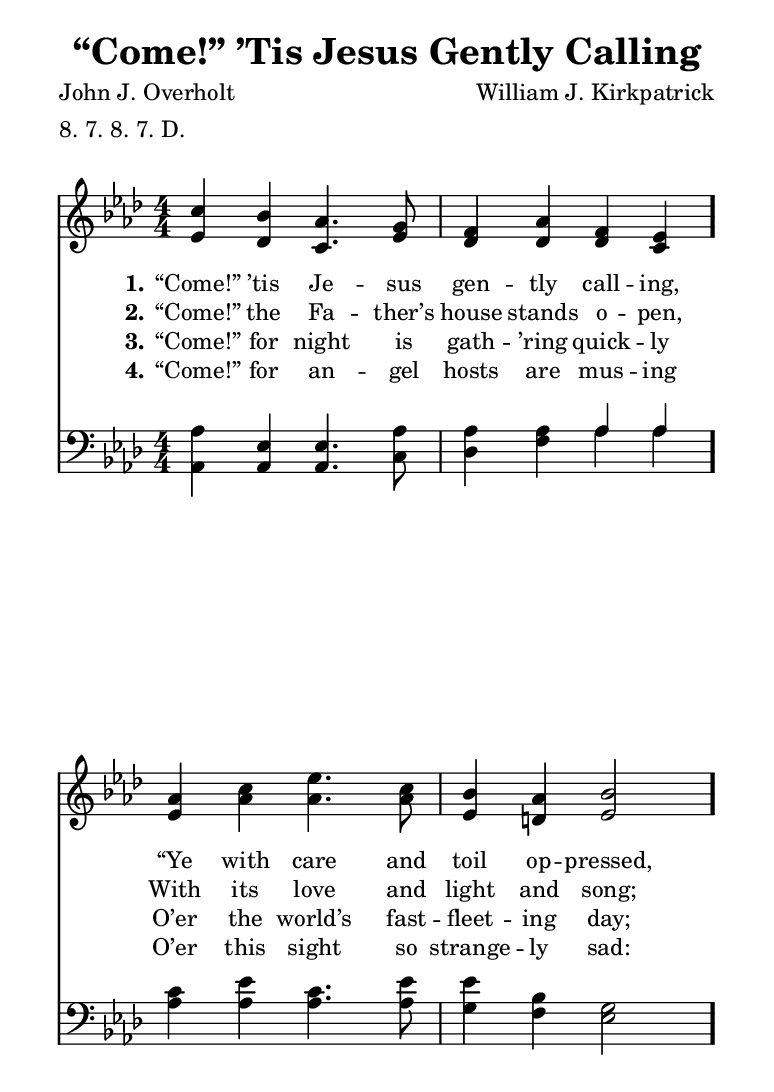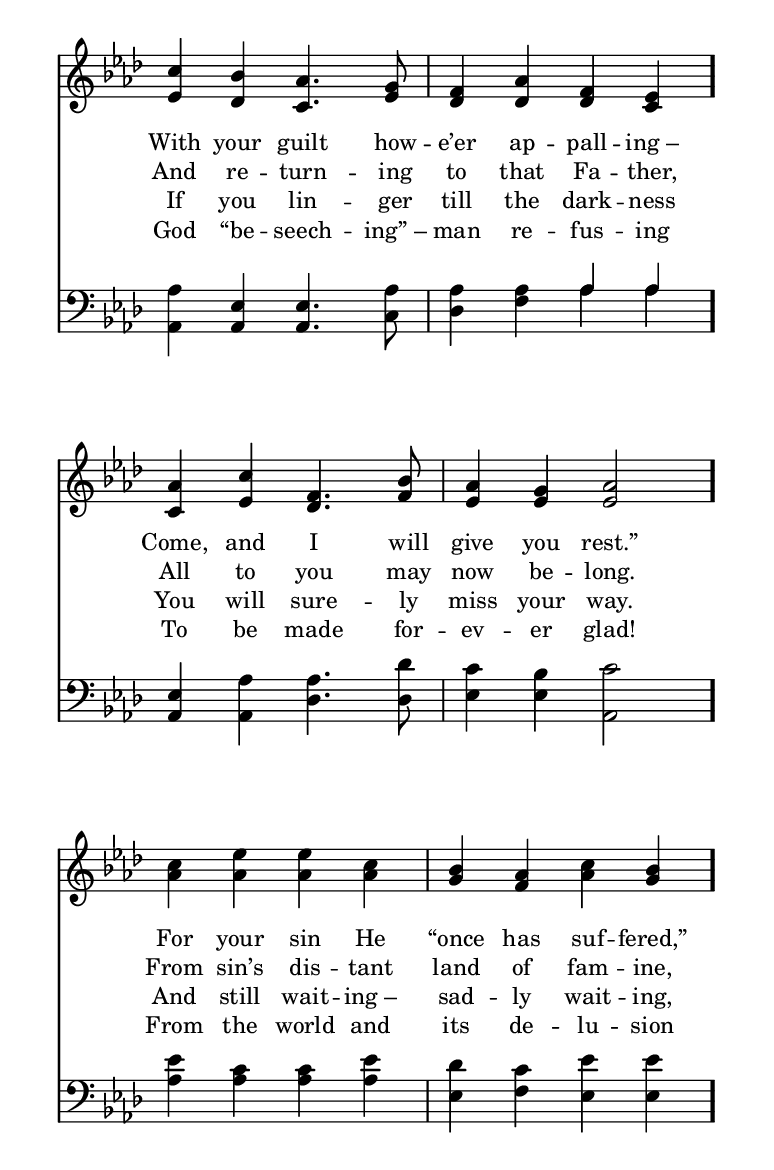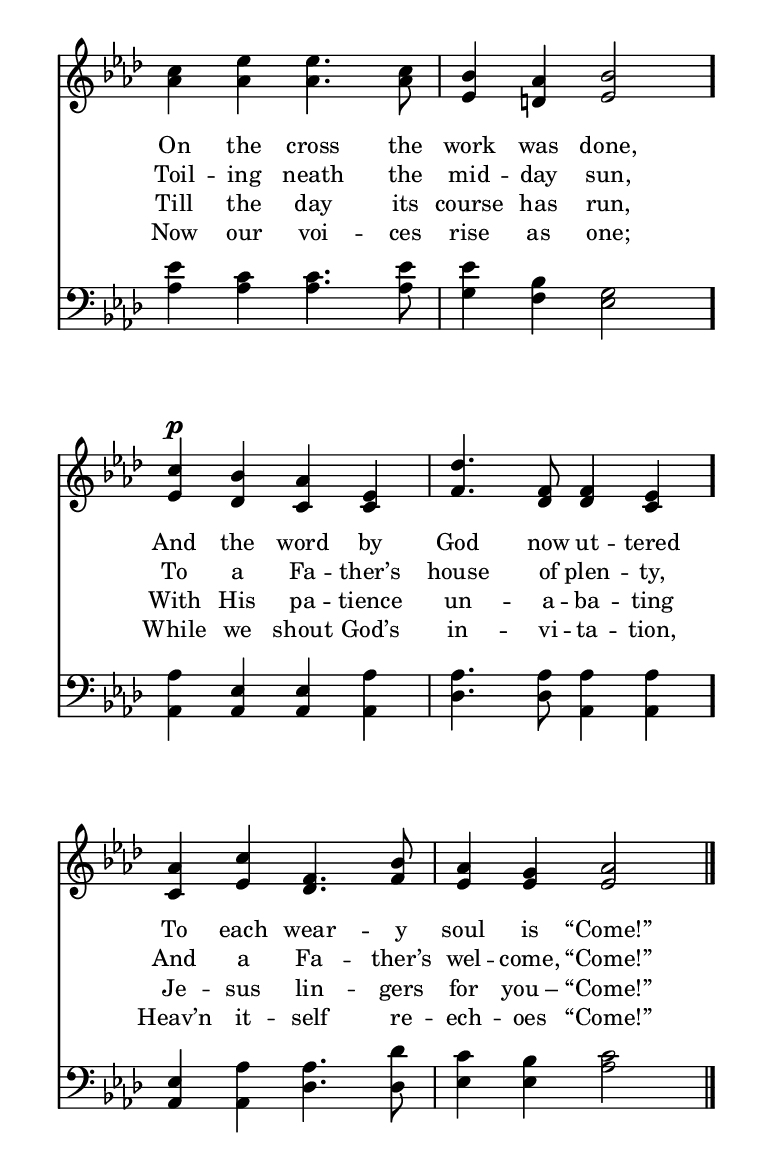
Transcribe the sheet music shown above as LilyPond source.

\include "common/global.ily"
\paper {
  \include "common/paper.ily"
}

\header{
  %gospel
  hymnnumber = "1"
  title = "“Come!” ’Tis Jesus Gently Calling"
  tunename = "Trust in Jesus" % original has "’Tis So Sweet to Trust in Jesus"
  meter = "8. 7. 8. 7. D."
  poet = "John J. Overholt" % see https://hymnary.org/text/come_tis_jesus_gently_calling_ye_with_ca % original has "Annie S. Ormsby"
  composer = "William J. Kirkpatrick" % see https://hymnary.org/tune/trust_in_jesus_kirkpatrick
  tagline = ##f
}

% for fermata in MIDI
ta = { \tempo 4=90 }
tb = { \tempo 4=45 }

global = {
  \include "common/overrides.ily"
  \override Staff.TimeSignature.style = #'numbered
  \time 4/4
  \override Score.MetronomeMark.transparent = ##t % hide all fermata changes too
  \ta
  \key aes \major
  \autoBeamOff
}

notesSoprano = {
\global
\relative a' {
  c4 bes aes4. g8 f4 aes f ees     | aes4 c ees4. c8 bes4 aes bes2
  c4 bes aes4. g8 f4 aes f ees     | aes4 c f,4. bes8 aes4 g aes2
  c4 ees ees c bes aes c bes       | c ees ees4. c8 bes4 aes bes2
  % TODO actually make MIDI output soft
  % Used to use c4^\p here but that made only the soprano soft, and putting it
  % in every voice resulted in too many p's.
  c4^\markup { \dynamic p } bes aes ees des'4. f,8 f4 ees | aes c f,4. bes8 aes4 g aes2

\bar "|."
}
}

notesAlto = {
\global
\relative e' {

  ees4 des c4. ees8 des4 des des c | ees4 aes aes4. aes8 ees4 d ees2
  ees4 des c4. ees8 des4 des des c | c4 ees des4. f8 ees4 ees ees2
  aes4 aes aes aes g f aes g       | aes aes aes4. aes8 ees4 d ees2
  ees4 des c c f4. des8 des4 c     | c ees des4. f8 ees4 ees ees2

}
}

notesTenor = {
\global
\relative a {

  aes4 ees ees4. aes8 aes4 aes aes aes | c4 ees c4. ees8 ees4 bes g2
  aes4 ees ees4. aes8 aes4 aes aes aes | ees4 aes aes4. des8 c4 bes c2
  ees4 c c ees des c ees ees           | ees c c4. ees8 ees4 bes g2
  aes4 ees ees aes aes4. aes8 aes4 aes | ees aes aes4. des8 c4 bes c2

}
}

notesBass = {
\global
\relative a, {

  aes4 aes aes4. c8 des4 f aes aes  | aes4 aes aes4. aes8 g4 f ees2
  aes,4 aes aes4. c8 des4 f aes aes | aes,4 aes des4. des8 ees4 ees aes,2
  aes'4 aes aes aes ees f ees ees   | aes aes aes4. aes8 g4 f ees2
  aes,4 aes aes aes des4. des8 aes4 aes | aes aes des4. des8 ees4 ees aes2

}
}

wordsA = \lyricmode {
\set stanza = "1."

“Come!” ’tis Je -- sus gen -- tly call -- ing, \bar "."
“Ye with care and toil op -- pressed, \bar "."
With your guilt how -- e’er ap -- pall -- ing_– \bar "."
Come, and I will give you rest.” \bar "."
For your sin He “once has suf -- fered,” \bar "."
On the cross the work was done, \bar "."
And the word by God now ut -- tered \bar "."
To each wear -- y soul is “Come!” \bar "."

}

wordsB = \lyricmode {
\set stanza = "2."

“Come!” the Fa -- ther’s house stands o -- pen,
With its love and light and song;
And re -- turn -- ing to that Fa -- ther,
All to you may now be -- long.
From sin’s dis -- tant land of fam -- ine,
Toil -- ing neath the mid -- day sun,
To a Fa -- ther’s house of plen -- ty,
And a Fa -- ther’s wel -- come, “Come!”

}

wordsC = \lyricmode {
\set stanza = "3."

“Come!” for night is gath -- ’ring quick -- ly
O’er the world’s fast -- fleet -- ing day;
If you lin -- ger till the dark -- ness
You will sure -- ly miss your way.
And still wait -- ing_– sad -- ly wait -- ing,
Till the day its course has run,
With His pa -- tience un -- a -- ba -- ting
Je -- sus lin -- gers for you_– “Come!”

}

wordsD = \lyricmode {
\set stanza = "4."

“Come!” for an -- gel hosts are mus -- ing
O’er this sight so strange -- ly sad:
God “be -- seech -- ing”_– man re -- fus -- ing
To be made for -- ev -- er glad!
From the world and its de -- lu -- sion
Now our voi -- ces rise as one;
While we shout God’s in -- vi -- ta -- tion,
Heav’n it -- self re -- ech -- oes “Come!”

}

\score {
  \context ChoirStaff <<
    \context Staff = upper <<
      \set Staff.autoBeaming = ##f
      \set ChoirStaff.systemStartDelimiter = #'SystemStartBar
      \set ChoirStaff.printPartCombineTexts = ##f
      \partcombine #'(2 . 11) \notesSoprano \notesAlto
      \context NullVoice = sopranos { \voiceOne << \notesSoprano >> }
      \context Lyrics = one   \lyricsto sopranos \wordsA
      \context Lyrics = two   \lyricsto sopranos \wordsB
      \context Lyrics = three \lyricsto sopranos \wordsC
      \context Lyrics = four  \lyricsto sopranos \wordsD
    >>
    \context Staff = men <<
      \set Staff.autoBeaming = ##f
      \clef bass
      \set ChoirStaff.printPartCombineTexts = ##f
      \partcombine #'(2 . 11) \notesTenor \notesBass
    >>
  >>
  \layout {
    \include "common/layout.ily"
  }
  #(cond ((ly:get-option 'eog-midi-permitted) #{ \midi{
    \include "common/midi.ily"
  } #}))
}

\version "2.19.49"  % necessary for upgrading to future LilyPond versions.

% vi:set et ts=2 sw=2 ai nocindent syntax=lilypond:
